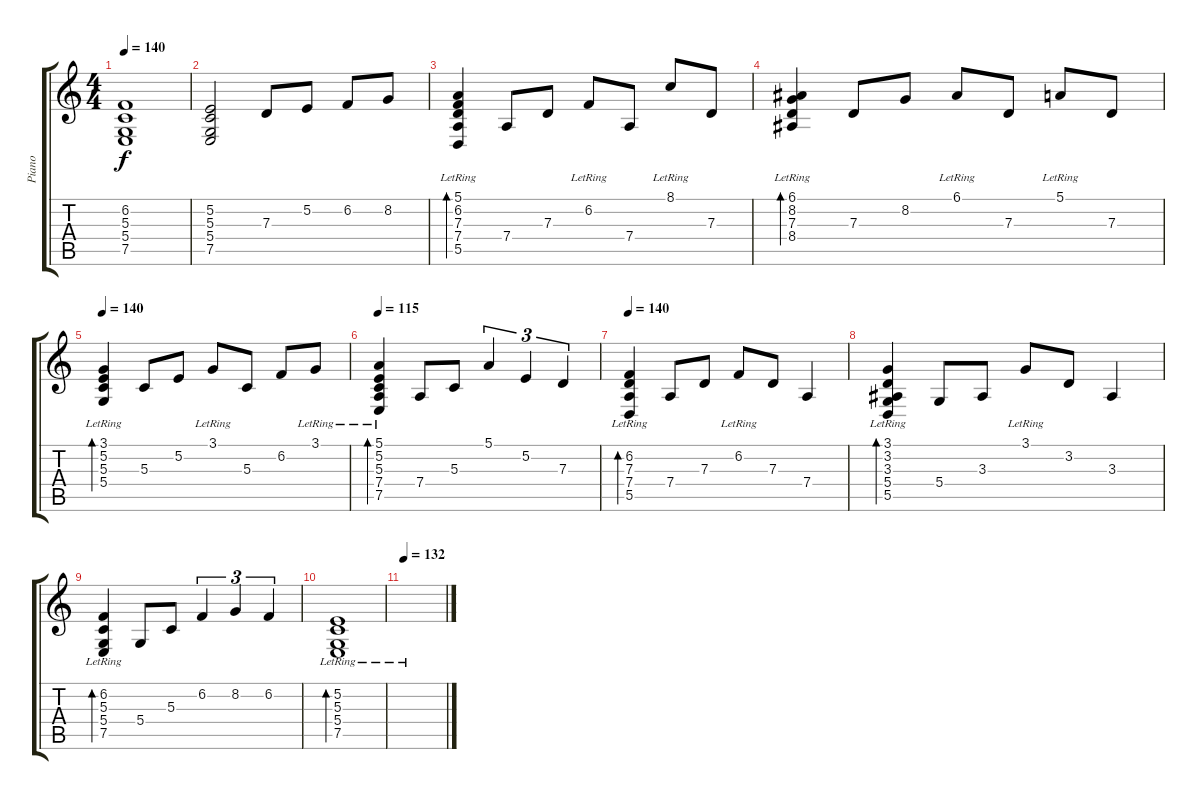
\track ("Piano" "Piano") {instrument acousticgrandpiano}
\staff {score tabs}
\tuning (E4 B3 G3 D3 A2 E2) {hide}
\ts (4 4)
\tempo 140
\clef g2
\ks c
(6.2 5.3 5.4 7.5).1{dy f} |
(5.2 5.3 5.4 7.5).2 7.3.8 5.2.8 6.2.8 8.2.8 |
(5.1{lr} 6.2{lr} 7.3{lr} 7.4{lr} 5.5{lr}).4{bd 120} 7.4.8 7.3.8 6.2{lr}.8 7.4.8 8.1{lr}.8 7.3.8 |
(6.1{lr} 8.2{lr} 7.3{lr} 8.4{lr}).4{bd 120} 7.3.8 8.2.8 6.1{lr}.8 7.3.8 5.1{lr}.8 7.3.8 |
\tempo 140
(3.1{lr} 5.2{lr} 5.3{lr} 5.4{lr}).4{bd 120} 5.3.8 5.2.8 3.1{lr}.8 5.3.8 6.2.8 3.1{lr}.8 |
\tempo 115
(5.1{lr} 5.2{lr} 5.3{lr} 7.4{lr} 7.5{lr}).4{bd 480} 7.4.8 5.3.8 5.1.4{tu (3 2)} 5.2.4{tu (3 2)} 7.3.4{tu (3 2)} |
\tempo 140
(6.2{lr} 7.3{lr} 7.4{lr} 5.5{lr}).4{bd 120} 7.4.8 7.3.8 6.2{lr}.8 7.3.8 7.4.4 |
(3.1{lr} 3.2{lr} 3.3{lr} 5.4{lr} 5.5{lr}).4{bd 120} 5.4.8 3.3.8 3.1{lr}.8 3.2.8 3.3.4 |
(6.2{lr} 5.3{lr} 5.4{lr} 7.5{lr}).4{bd 240} 5.4.8 5.3.8 6.2.4{tu (3 2)} 8.2.4{tu (3 2)} 6.2.4{tu (3 2)} |
(5.2{lr} 5.3{lr} 5.4{lr} 7.5{lr}).1{bd 240} |
\tempo 132
